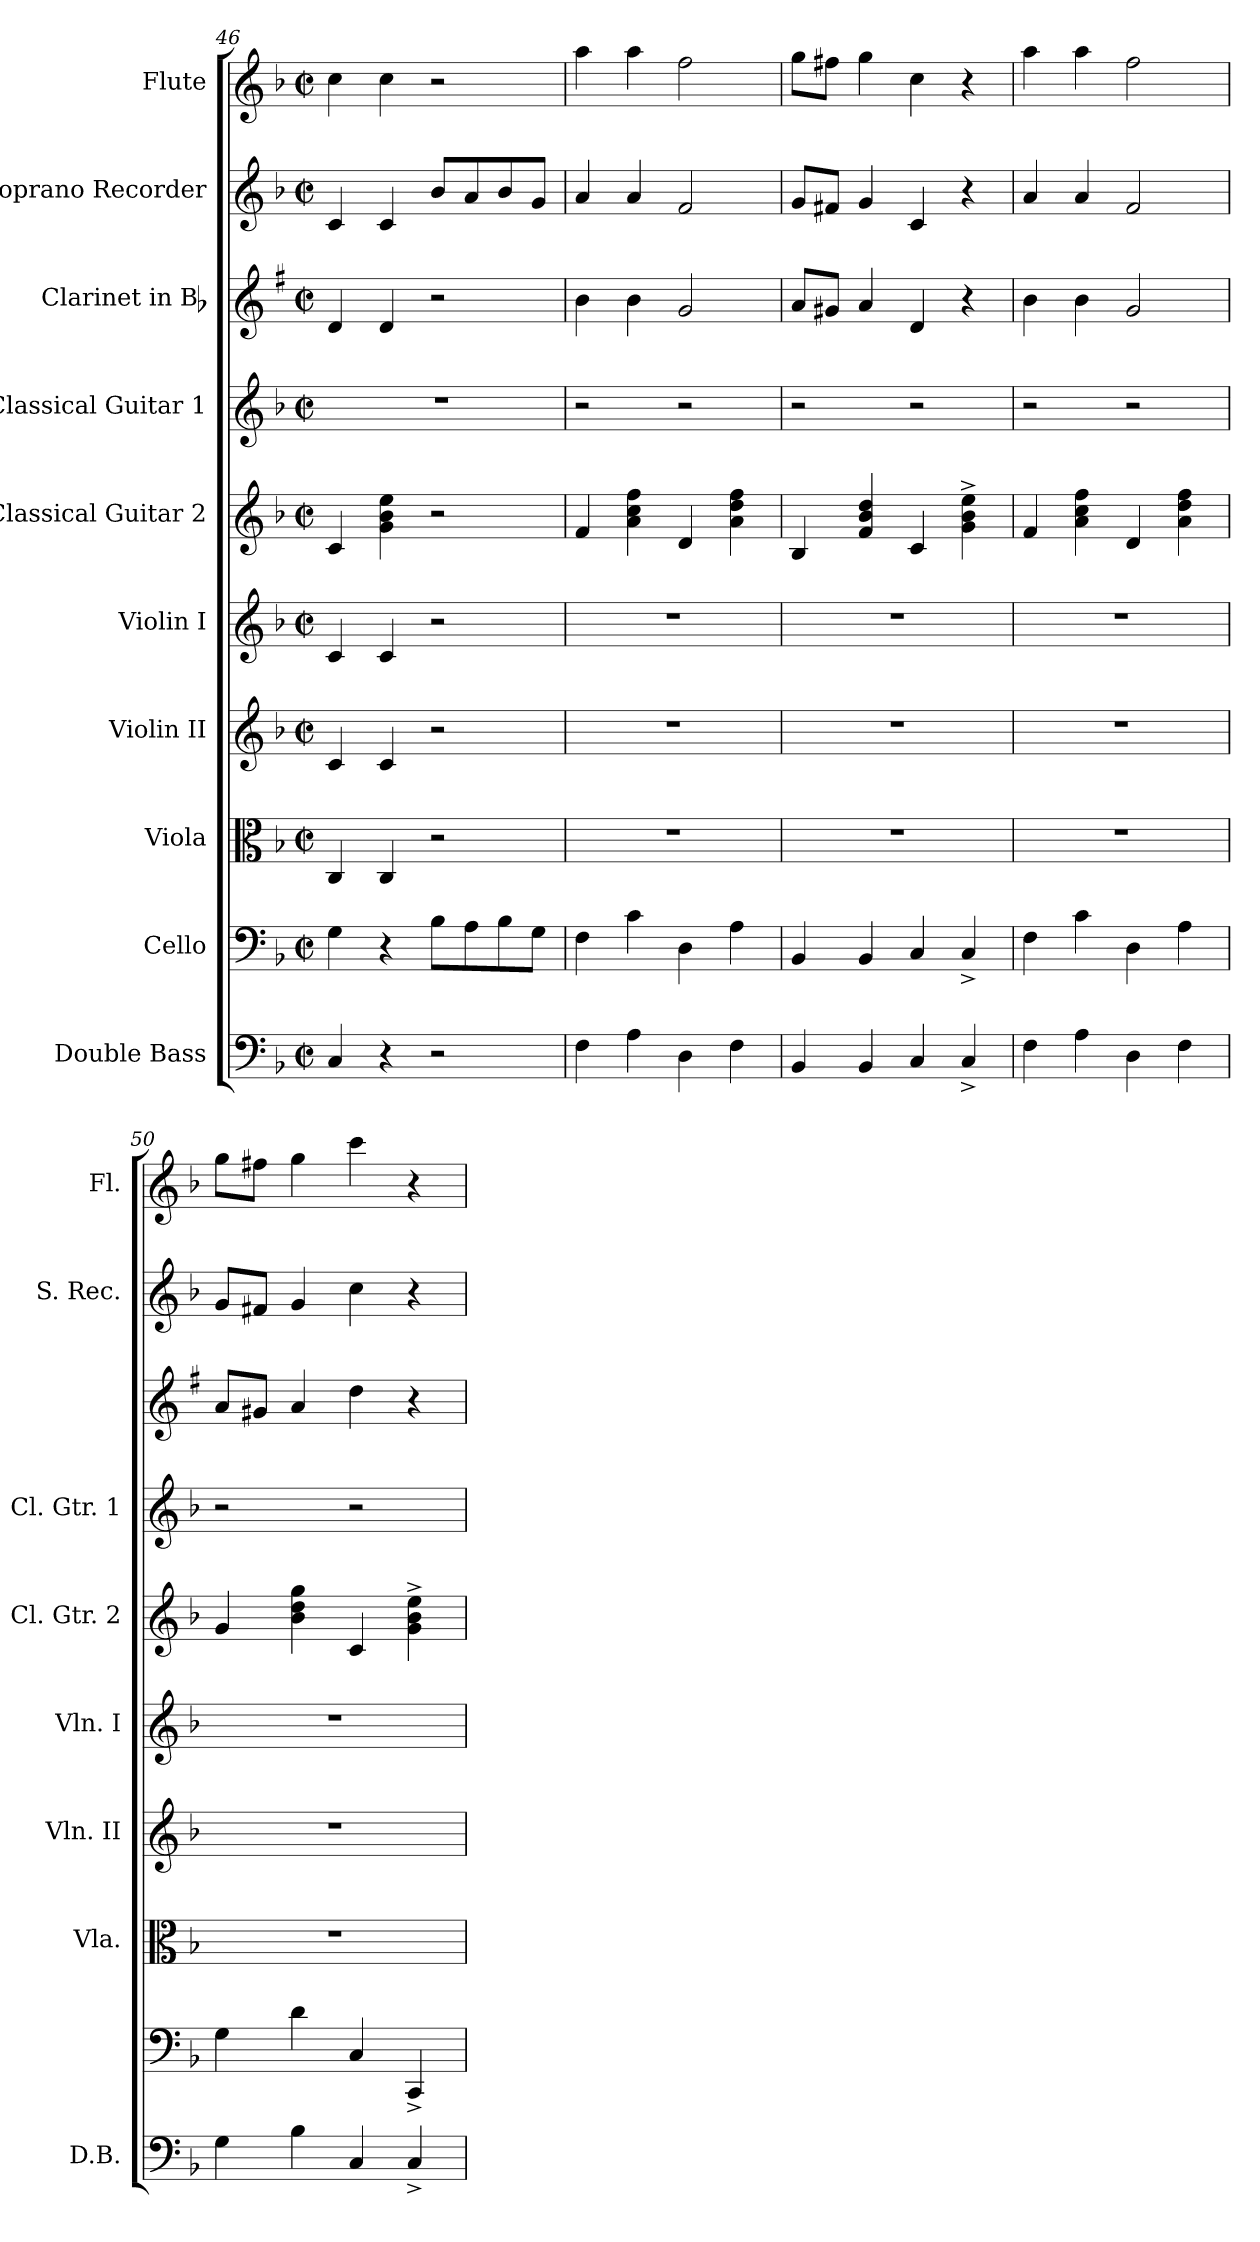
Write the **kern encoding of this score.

**kern	**kern	**kern	**kern	**kern	**kern	**kern	**kern	**kern	**kern
*part10	*part9	*part8	*part7	*part6	*part5	*part4	*part3	*part2	*part1
*staff10	*staff9	*staff8	*staff7	*staff6	*staff5	*staff4	*staff3	*staff2	*staff1
*I"Double Bass	*I"Cello	*I"Viola	*I"Violin II	*I"Violin I	*I"Classical Guitar 2	*I"Classical Guitar 1	*I"Clarinet in Bb	*I"Soprano Recorder	*I"Flute
*I'D.B.	*	*I'Vla.	*I'Vln. II	*I'Vln. I	*I'Cl. Gtr. 2	*I'Cl. Gtr. 1	*	*I'S. Rec.	*I'Fl.
*clefF4	*clefF4	*clefC3	*clefG2	*clefG2	*clefG2	*clefG2	*clefG2	*clefG2	*clefG2
*ITrd7c12	*	*	*	*	*ITrd7c12	*ITrd7c12	*ITrd1c2	*ITrd-7c-12	*
*k[b-]	*k[b-]	*k[b-]	*k[b-]	*k[b-]	*k[b-]	*k[b-]	*k[b-]	*k[b-]	*k[b-]
*F:	*F:	*F:	*F:	*F:	*F:	*F:	*F:	*F:	*F:
*M2/2	*M2/2	*M2/2	*M2/2	*M2/2	*M2/2	*M2/2	*M2/2	*M2/2	*M2/2
*met(c|)	*met(c|)	*met(c|)	*met(c|)	*met(c|)	*met(c|)	*met(c|)	*met(c|)	*met(c|)	*met(c|)
=46	=46	=46	=46	=46	=46	=46	=46	=46	=46
4CC/	4G\	4C/	4c/	4c/	4C/	1r	4c/	4cc/	4cc\
4r	4r	4C/	4c/	4c/	4G\ 4B-i\ 4e\	.	4c/	4cc/	4cc\
2r	8B-i\L	2r	2r	2r	2r	.	2r	8bb-i/L	2r
.	8A\	.	.	.	.	.	.	8aa/	.
.	8B-\	.	.	.	.	.	.	8bb-/	.
.	8G\J	.	.	.	.	.	.	8gg/J	.
=47	=47	=47	=47	=47	=47	=47	=47	=47	=47
4FF\	4F\	1r	1r	1r	4F/	2r	4a\	4aa/	4aa\
4AA\	4c\	.	.	.	4A\ 4c\ 4f\	.	4a\	4aa/	4aa\
4DD\	4D\	.	.	.	4D/	2r	2f/	2ff/	2ff\
4FF\	4A\	.	.	.	4A\ 4d\ 4f\	.	.	.	.
=48	=48	=48	=48	=48	=48	=48	=48	=48	=48
4BBB-/	4BB-/	1r	1r	1r	4BB-/	2r	8g/L	8gg/L	8gg\L
.	.	.	.	.	.	.	8f#X/J	8ff#X/J	8ff#X\J
4BBB-/	4BB-/	.	.	.	4F/ 4B-/ 4d/	.	4g/	4gg/	4gg\
4CC/	4C/	.	.	.	4C/	2r	4c/	4cc/	4cc\
4CC^</	4C^</	.	.	.	4G\^> 4B-\^> 4e\^>	.	4r	4r	4r
!!LO:PB:g=z
=49	=49	=49	=49	=49	=49	=49	=49	=49	=49
4FF\	4F\	1r	1r	1r	4F/	2r	4a\	4aa/	4aa\
4AA\	4c\	.	.	.	4A\ 4c\ 4f\	.	4a\	4aa/	4aa\
4DD\	4D\	.	.	.	4D/	2r	2f/	2ff/	2ff\
4FF\	4A\	.	.	.	4A\ 4d\ 4f\	.	.	.	.
=50	=50	=50	=50	=50	=50	=50	=50	=50	=50
4GG\	4G\	1r	1r	1r	4G/	2r	8g/L	8gg/L	8gg\L
.	.	.	.	.	.	.	8f#X/J	8ff#X/J	8ff#X\J
4BB-\	4d\	.	.	.	4B-\ 4d\ 4g\	.	4g/	4gg/	4gg\
4CC/	4C/	.	.	.	4C/	2r	4cc\	4ccc\	4ccc\
4CC^</	4CC^</	.	.	.	4G\^> 4B-\^> 4e\^>	.	4r	4r	4r
=	=	=	=	=	=	=	=	=	=
*-	*-	*-	*-	*-	*-	*-	*-	*-	*-
